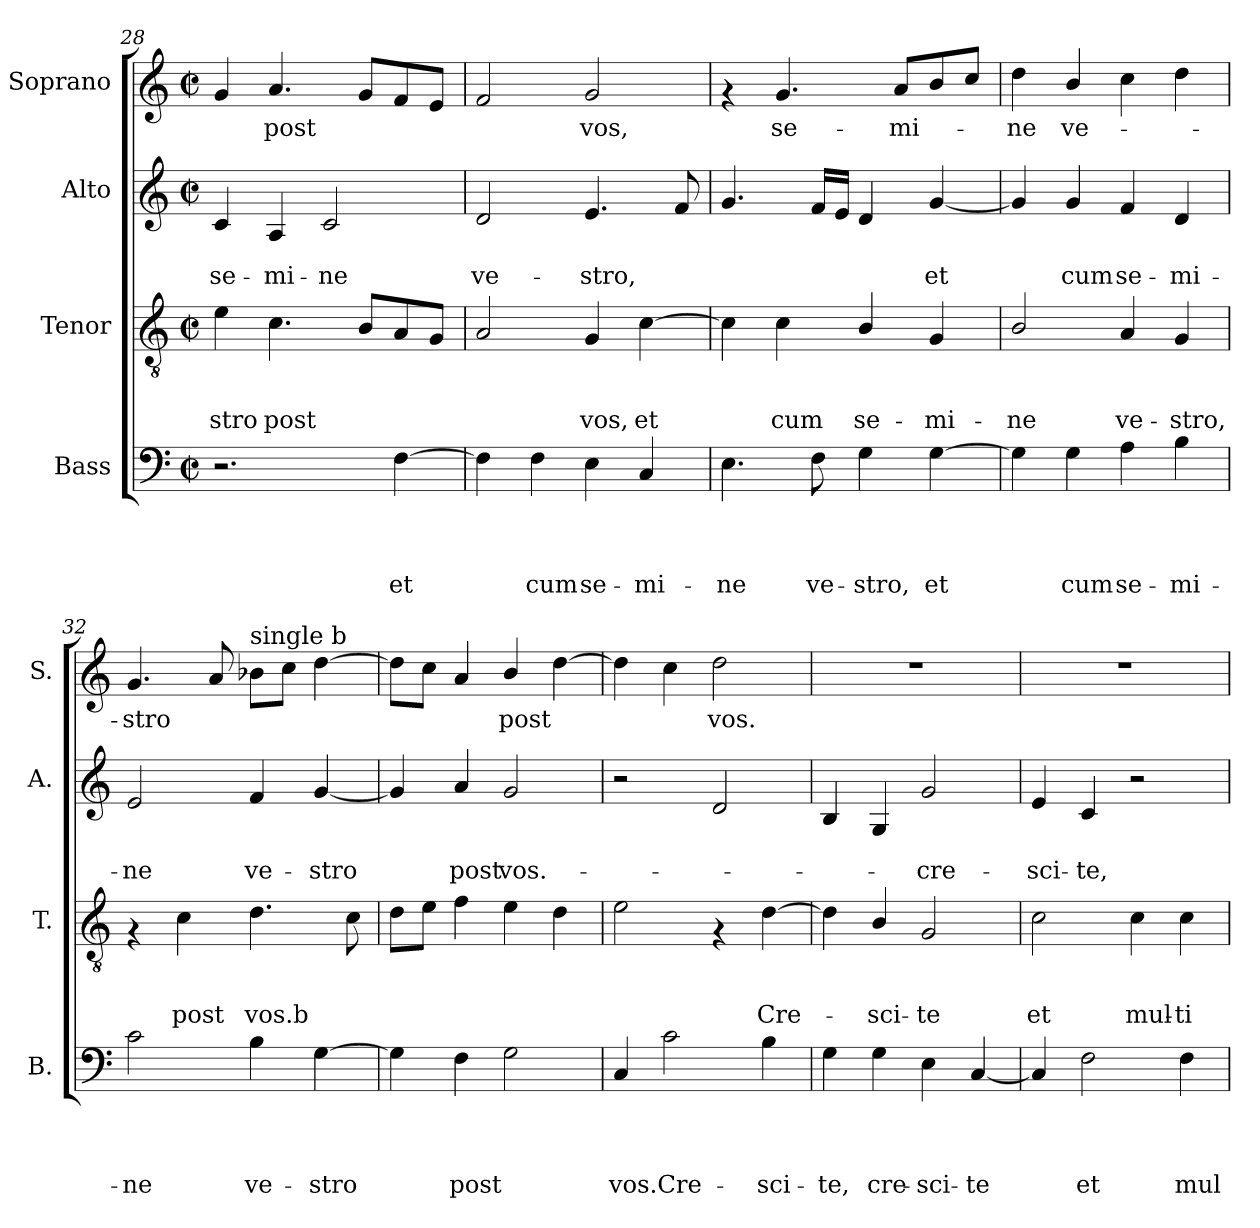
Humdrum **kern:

**kern	**text	**text	**text	**text	**kern	**text	**text	**text	**kern	**text	**text	**kern	**text
*part4	*part4	*part4	*part4	*part4	*part3	*part3	*part3	*part3	*part2	*part2	*part2	*part1	*part1
*staff4	*staff4	*staff4	*staff4	*staff4	*staff3	*staff3	*staff3	*staff3	*staff2	*staff2	*staff2	*staff1	*staff1
*I"Bass	*	*	*	*	*I"Tenor	*	*	*	*I"Alto	*	*	*I"Soprano	*
*I'B.	*	*	*	*	*I'T.	*	*	*	*I'A.	*	*	*I'S.	*
*clefF4	*	*	*	*	*clefGv2	*	*	*	*clefG2	*	*	*clefG2	*
*k[]	*	*	*	*	*k[]	*	*	*	*k[]	*	*	*k[]	*
*C:	*	*	*	*	*C:	*	*	*	*C:	*	*	*C:	*
*M2/2	*	*	*	*	*M2/2	*	*	*	*M2/2	*	*	*M2/2	*
*met(c|)	*	*	*	*	*met(c|)	*	*	*	*met(c|)	*	*	*met(c|)	*
=28	=28	=28	=28	=28	=28	=28	=28	=28	=28	=28	=28	=28	=28
!	!	!	!	!	!	!	!	!LO:LY:b	!	!	!LO:LY:b	!	!
2.r	.	.	.	.	4e\	.	.	-stro	4c/	.	se-	4g/	.
!	!	!	!	!	!	!	!	!LO:LY:b	!	!	!LO:LY:b	!	!LO:LY:b
.	.	.	.	.	4.c\	.	.	post	4A/	.	-mi-	4.a/	post
!	!	!	!	!	!	!	!	!	!	!	!LO:LY:b	!	!
.	.	.	.	.	.	.	.	.	2c/	.	-ne	.	.
.	.	.	.	.	8B/L	.	.	.	.	.	.	8g/L	.
!	!	!	!	!LO:LY:b	!	!	!	!	!	!	!	!	!
[>4F\	.	.	.	et	8A/	.	.	.	.	.	.	8f/	.
.	.	.	.	.	8G/J	.	.	.	.	.	.	8e/J	.
=29	=29	=29	=29	=29	=29	=29	=29	=29	=29	=29	=29	=29	=29
!	!	!	!	!	!	!	!	!	!	!	!LO:LY:b	!	!
4F\]	.	.	.	.	2A/	.	.	.	2d/	.	ve-	2f/	.
!	!	!	!	!LO:LY:b	!	!	!	!	!	!	!	!	!
4F\	.	.	.	cum	.	.	.	.	.	.	.	.	.
!	!	!	!	!LO:LY:b	!	!	!	!LO:LY:b	!	!	!LO:LY:b	!	!LO:LY:b
4E\	.	.	.	se-	4G/	.	.	vos,	4.e/	.	-stro,	2g/	vos,
!	!	!	!	!LO:LY:b	!	!	!	!LO:LY:b	!	!	!	!	!
4C/	.	.	.	-mi-	[>4c\	.	.	et	.	.	.	.	.
.	.	.	.	.	.	.	.	.	8f/	.	.	.	.
=30	=30	=30	=30	=30	=30	=30	=30	=30	=30	=30	=30	=30	=30
!	!	!	!	!LO:LY:b	!	!	!	!	!	!	!	!	!
4.E\	.	.	.	-ne	4c\]	.	.	.	4.g/	.	.	4rf	.
!	!	!	!	!	!	!	!	!LO:LY:b	!	!	!	!	!LO:LY:b
.	.	.	.	.	4c\	.	.	cum	.	.	.	4.g/	se-
!	!	!	!	!LO:LY:b	!	!	!	!	!	!	!	!	!
8F\	.	.	.	ve-	.	.	.	.	16f/LL	.	.	.	.
.	.	.	.	.	.	.	.	.	16e/JJ	.	.	.	.
!	!	!	!	!LO:LY:b	!	!	!	!LO:LY:b	!	!	!	!	!
4G\	.	.	.	-stro,	4B/	.	.	se-	4d/	.	.	.	.
!	!	!	!	!	!	!	!	!	!	!	!	!	!LO:LY:b
.	.	.	.	.	.	.	.	.	.	.	.	8a/L	-mi-
!	!	!	!	!LO:LY:b	!	!	!	!LO:LY:b	!	!	!LO:LY:b	!	!
[<4G\	.	.	.	et	4G/	.	.	-mi-	[<4g/	.	et	8b/	.
.	.	.	.	.	.	.	.	.	.	.	.	8cc/J	.
!!LO:LB:g=z
=31	=31	=31	=31	=31	=31	=31	=31	=31	=31	=31	=31	=31	=31
!	!	!	!	!	!	!	!	!LO:LY:b	!	!	!	!	!LO:LY:b
4G\]	.	.	.	.	2B/	.	.	-ne	4g/]	.	.	4dd\	-ne
!	!	!	!	!LO:LY:b	!	!	!	!	!	!	!LO:LY:b	!	!LO:LY:b
4G\	.	.	.	cum	.	.	.	.	4g/	.	cum	4b/	ve-
!	!	!	!	!LO:LY:b	!	!	!	!LO:LY:b	!	!	!LO:LY:b	!	!
4A\	.	.	.	se-	4A/	.	.	ve-	4f/	.	se-	4cc\	.
!	!	!	!	!LO:LY:b	!	!	!	!LO:LY:b	!	!	!LO:LY:b	!	!
4B\	.	.	.	-mi-	4G/	.	.	-stro,	4d/	.	-mi-	4dd\	.
=32	=32	=32	=32	=32	=32	=32	=32	=32	=32	=32	=32	=32	=32
!	!	!	!	!LO:LY:b	!	!	!	!	!	!	!LO:LY:b	!	!LO:LY:b
2c\	.	.	.	-ne	4rF	.	.	.	2e/	.	-ne	4.g/	-stro
!	!	!	!	!	!	!	!	!LO:LY:b	!	!	!	!	!
.	.	.	.	.	4c\	.	.	post	.	.	.	.	.
.	.	.	.	.	.	.	.	.	.	.	.	8a/	.
!	!	!	!	!	!	!	!	!	!	!	!	!LO:TX:a:t=single b	!
!	!	!	!	!LO:LY:b	!	!	!	!LO:LY:b	!	!	!LO:LY:b	!	!
4B\	.	.	.	ve-	4.d\	.	.	vos.b	4f/	.	ve-	8b-\L	.
.	.	.	.	.	.	.	.	.	.	.	.	8cc\J	.
!	!	!	!	!LO:LY:b	!	!	!	!	!	!	!LO:LY:b	!	!
[>4G\	.	.	.	-stro	.	.	.	.	[<4g/	.	-stro	[>4dd\	.
.	.	.	.	.	8c\	.	.	.	.	.	.	.	.
=33	=33	=33	=33	=33	=33	=33	=33	=33	=33	=33	=33	=33	=33
4G\]	.	.	.	.	8d\L	.	.	.	4g/]	.	.	8dd\L]	.
.	.	.	.	.	8e\J	.	.	.	.	.	.	8cc\J	.
!	!	!	!	!LO:LY:b	!	!	!	!	!	!	!LO:LY:b	!	!
4F\	.	.	.	post	4f\	.	.	.	4a/	.	post	4a/	.
!	!	!	!	!	!	!	!	!	!	!	!LO:LY:b	!	!LO:LY:b
2G\	.	.	.	.	4e\	.	.	.	2g/	.	vos.-	4b/	post
.	.	.	.	.	4d\	.	.	.	.	.	.	[>4dd\	.
=34	=34	=34	=34	=34	=34	=34	=34	=34	=34	=34	=34	=34	=34
!	!	!	!	!LO:LY:b	!	!	!	!	!	!	!	!	!
4C/	.	.	.	vos.Cre-	2e\	.	.	.	2r	.	.	4dd\]	.
2c\	.	.	.	.	.	.	.	.	.	.	.	4cc\	.
!	!	!	!	!	!	!	!	!	!	!	!	!	!LO:LY:b
.	.	.	.	.	4rF	.	.	.	2d/	.	.	2dd\	vos.
!	!	!	!	!LO:LY:b	!	!	!	!LO:LY:b	!	!	!	!	!
4B\	.	.	.	-sci-	[>4d\	.	.	Cre-	.	.	.	.	.
=35	=35	=35	=35	=35	=35	=35	=35	=35	=35	=35	=35	=35	=35
!	!	!	!	!LO:LY:b	!	!	!	!	!	!	!	!	!
4G\	.	.	.	-te,	4d\]	.	.	.	4B/	.	.	1r	.
!	!	!	!	!LO:LY:b	!	!	!	!LO:LY:b	!	!	!	!	!
4G\	.	.	.	cre-	4B/	.	.	-sci-	4G/	.	.	.	.
!	!	!	!	!LO:LY:b	!	!	!	!LO:LY:b	!	!	!LO:LY:b	!	!
4E\	.	.	.	-sci-	2G/	.	.	-te	2g/	.	-cre-	.	.
!	!	!	!	!LO:LY:b	!	!	!	!	!	!	!	!	!
[<4C/	.	.	.	-te	.	.	.	.	.	.	.	.	.
=36	=36	=36	=36	=36	=36	=36	=36	=36	=36	=36	=36	=36	=36
!	!	!	!	!	!	!	!	!LO:LY:b	!	!	!LO:LY:b	!	!
4C/]	.	.	.	.	2c\	.	.	et	4e/	.	-sci-	1r	.
!	!	!	!	!LO:LY:b	!	!	!	!	!	!	!LO:LY:b	!	!
2F\	.	.	.	et	.	.	.	.	4c/	.	-te,	.	.
!	!	!	!	!	!	!	!	!LO:LY:b	!	!	!	!	!
.	.	.	.	.	4c\	.	.	mul-	2r	.	.	.	.
!	!	!	!	!LO:LY:b	!	!	!	!LO:LY:b	!	!	!	!	!
4F\	.	.	.	mul-	4c\	.	.	-ti-	.	.	.	.	.
=	=	=	=	=	=	=	=	=	=	=	=	=	=
*-	*-	*-	*-	*-	*-	*-	*-	*-	*-	*-	*-	*-	*-
